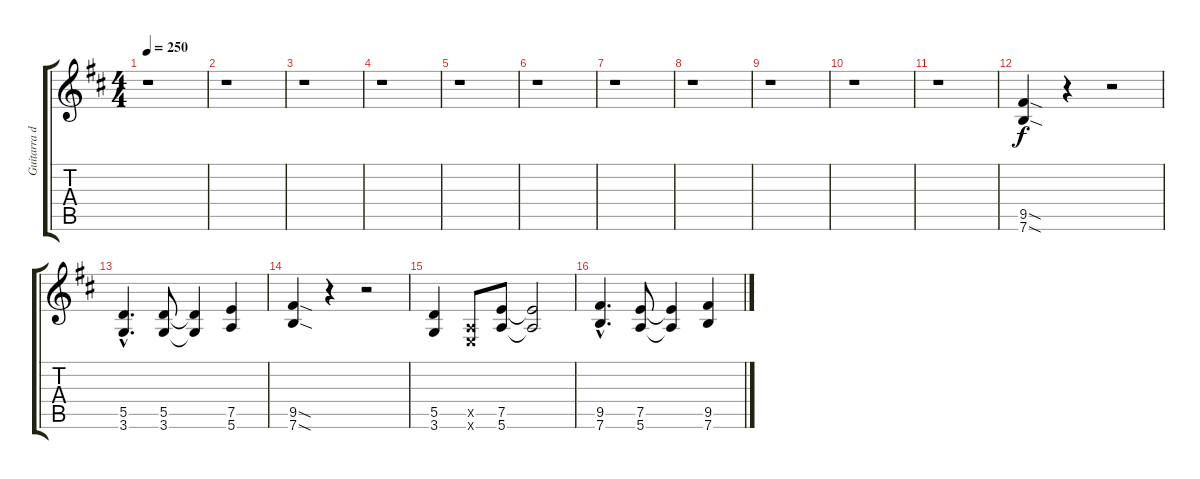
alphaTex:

\track ("Guitarra de Apoyo" "Guitarra d") {instrument distortionguitar}
\staff {score tabs}
\tuning (E4 B3 G3 D3 A2 E2) {hide}
\ts (4 4)
\tempo 250
\clef g2
\ks d
r.1{dy f} |
r.1 |
r.1 |
r.1 |
r.1 |
r.1 |
r.1 |
r.1 |
r.1 |
r.1 |
r.1 |
(9.5{sod} 7.6{sod}).4 r.4 r.2 |
(5.5{hac} 3.6{hac}).4{d} (5.5 3.6).8 (5.5{t} 3.6{t}).4 (7.5 5.6).4 |
(9.5{sod} 7.6{sod}).4 r.4 r.2 |
(5.5 3.6).4 (0.5{x} 0.6{x}).8 (7.5 5.6).8 (7.5{t} 5.6{t}).2 |
(9.5{hac} 7.6{hac}).4{d} (7.5 5.6).8 (7.5{t} 5.6{t}).4 (9.5 7.6).4
